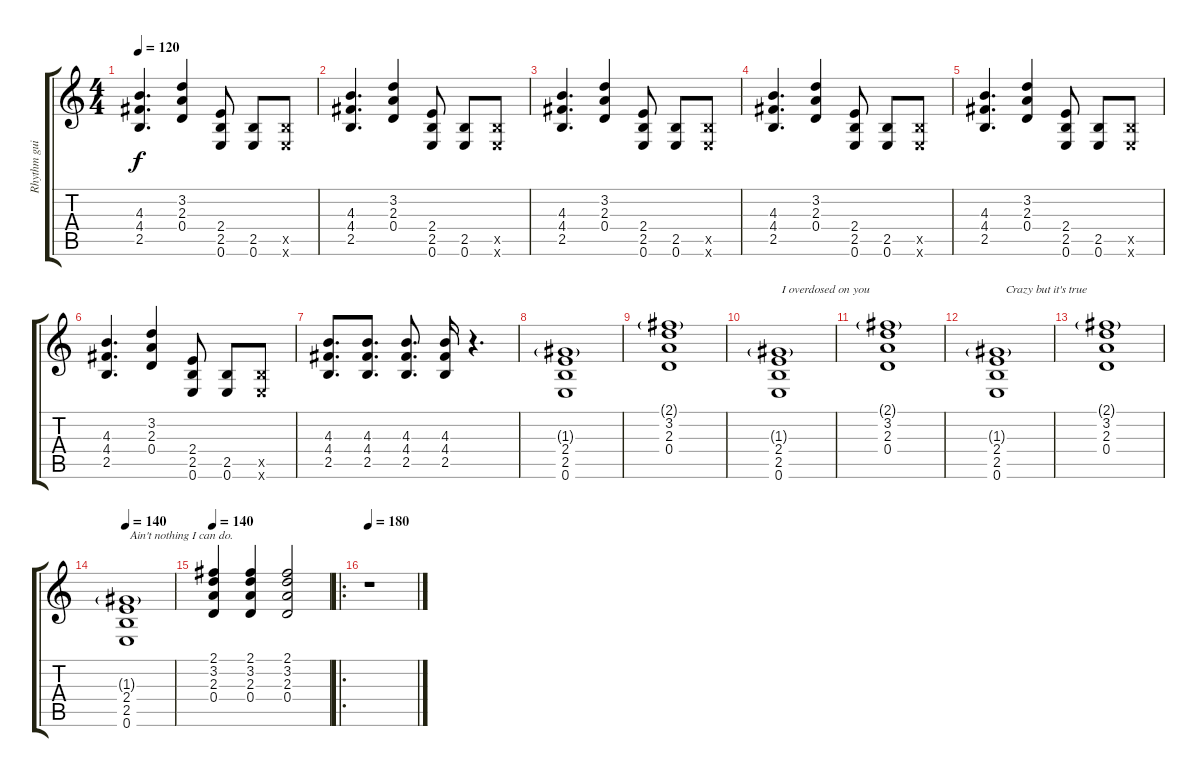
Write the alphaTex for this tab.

\track ("Rhythm guitar" "Rhythm gui") {instrument overdrivenguitar}
\staff {score tabs}
\tuning (E4 B3 G3 D3 A2 E2) {hide}
\ts (4 4)
\tempo 120
\clef g2
\ks c
(4.3 4.4 2.5).4{d dy f} (3.2 2.3 0.4).4 (2.4 2.5 0.6).8 (2.5 0.6).8 (2.5{x} 0.6{x}).8 |
(4.3 4.4 2.5).4{d} (3.2 2.3 0.4).4 (2.4 2.5 0.6).8 (2.5 0.6).8 (2.5{x} 0.6{x}).8 |
(4.3 4.4 2.5).4{d} (3.2 2.3 0.4).4 (2.4 2.5 0.6).8 (2.5 0.6).8 (2.5{x} 0.6{x}).8 |
(4.3 4.4 2.5).4{d} (3.2 2.3 0.4).4 (2.4 2.5 0.6).8 (2.5 0.6).8 (2.5{x} 0.6{x}).8 |
(4.3 4.4 2.5).4{d} (3.2 2.3 0.4).4 (2.4 2.5 0.6).8 (2.5 0.6).8 (2.5{x} 0.6{x}).8 |
(4.3 4.4 2.5).4{d} (3.2 2.3 0.4).4 (2.4 2.5 0.6).8 (2.5 0.6).8 (2.5{x} 0.6{x}).8 |
(4.3 4.4 2.5).8{d} (4.3 4.4 2.5).8{d} (4.3 4.4 2.5).8{d} (4.3 4.4 2.5).16 r.4{d} |
(1.3{g} 2.4 2.5 0.6).1 |
(2.1{g} 3.2 2.3 0.4).1 |
(1.3{g} 2.4 2.5 0.6).1{txt " I overdosed on you"} |
(2.1{g} 3.2 2.3 0.4).1 |
(1.3{g} 2.4 2.5 0.6).1{txt "   Crazy but it's true"} |
(2.1{g} 3.2 2.3 0.4).1 |
\tempo 140
(1.3{g} 2.4 2.5 0.6).1{txt " Ain't nothing I can do.    "} |
\tempo 140
(2.1 3.2 2.3 0.4).4 (2.1 3.2 2.3 0.4).4 (2.1 3.2 2.3 0.4).2 |
\ro
\tempo 180
r.1
